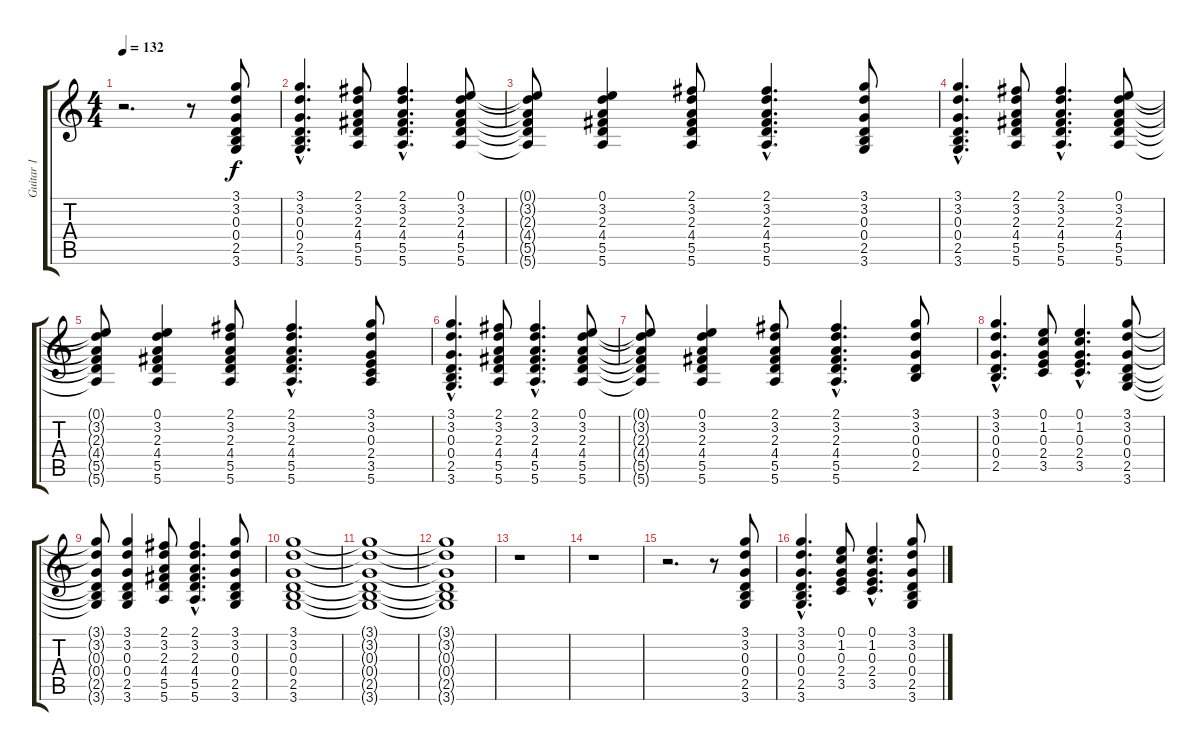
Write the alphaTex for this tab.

\track ("Guitar 1" "Guitar 1") {instrument electricguitarjazz}
\staff {score tabs}
\tuning (E4 B3 G3 D3 A2 E2) {hide}
\ts (4 4)
\tempo 132
\clef g2
\ks c
r.2{d dy f instrument electricguitarjazz} r.8 (3.1 3.2 0.3 0.4 2.5 3.6).8 |
(3.1{hac} 3.2{hac} 0.3{hac} 0.4{hac} 2.5{hac} 3.6{hac}).4{d} (2.1 3.2 2.3 4.4 5.5 5.6).8 (2.1{hac} 3.2{hac} 2.3{hac} 4.4{hac} 5.5{hac} 5.6{hac}).4{d} (0.1 3.2 2.3 4.4 5.5 5.6).8 |
(0.1{t} 3.2{t} 2.3{t} 4.4{t} 5.5{t} 5.6{t}).8 (0.1 3.2 2.3 4.4 5.5 5.6).4 (2.1 3.2 2.3 4.4 5.5 5.6).8 (2.1{hac} 3.2{hac} 2.3{hac} 4.4{hac} 5.5{hac} 5.6{hac}).4{d} (3.1 3.2 0.3 0.4 2.5 3.6).8 |
(3.1{hac} 3.2{hac} 0.3{hac} 0.4{hac} 2.5{hac} 3.6{hac}).4{d} (2.1 3.2 2.3 4.4 5.5 5.6).8 (2.1{hac} 3.2{hac} 2.3{hac} 4.4{hac} 5.5{hac} 5.6{hac}).4{d} (0.1 3.2 2.3 4.4 5.5 5.6).8 |
(0.1{t} 3.2{t} 2.3{t} 4.4{t} 5.5{t} 5.6{t}).8 (0.1 3.2 2.3 4.4 5.5 5.6).4 (2.1 3.2 2.3 4.4 5.5 5.6).8 (2.1{hac} 3.2{hac} 2.3{hac} 4.4{hac} 5.5{hac} 5.6{hac}).4{d} (3.1 3.2 0.3 2.4 3.5 5.6).8 |
(3.1{hac} 3.2{hac} 0.3{hac} 0.4{hac} 2.5{hac} 3.6{hac}).4{d} (2.1 3.2 2.3 4.4 5.5 5.6).8 (2.1{hac} 3.2{hac} 2.3{hac} 4.4{hac} 5.5{hac} 5.6{hac}).4{d} (0.1 3.2 2.3 4.4 5.5 5.6).8 |
(0.1{t} 3.2{t} 2.3{t} 4.4{t} 5.5{t} 5.6{t}).8 (0.1 3.2 2.3 4.4 5.5 5.6).4 (2.1 3.2 2.3 4.4 5.5 5.6).8 (2.1{hac} 3.2{hac} 2.3{hac} 4.4{hac} 5.5{hac} 5.6{hac}).4{d} (3.1 3.2 0.3 0.4 2.5).8 |
(3.1{hac} 3.2{hac} 0.3{hac} 0.4{hac} 2.5{hac}).4{d} (0.1 1.2 0.3 2.4 3.5).8 (0.1{hac} 1.2{hac} 0.3{hac} 2.4{hac} 3.5{hac}).4{d} (3.1 3.2 0.3 0.4 2.5 3.6).8 |
(3.1{t} 3.2{t} 0.3{t} 0.4{t} 2.5{t} 3.6{t}).8 (3.1 3.2 0.3 0.4 2.5 3.6).4 (2.1 3.2 2.3 4.4 5.5 5.6).8 (2.1{hac} 3.2{hac} 2.3{hac} 4.4{hac} 5.5{hac} 5.6{hac}).4{d} (3.1 3.2 0.3 0.4 2.5 3.6).8 |
(3.1 3.2 0.3 0.4 2.5 3.6).1 |
(3.1{t} 3.2{t} 0.3{t} 0.4{t} 2.5{t} 3.6{t}).1 |
(3.1{t} 3.2{t} 0.3{t} 0.4{t} 2.5{t} 3.6{t}).1 |
r.1 |
r.1 |
r.2{d} r.8 (3.1 3.2 0.3 0.4 2.5 3.6).8 |
(3.1{hac} 3.2{hac} 0.3{hac} 0.4{hac} 2.5{hac} 3.6{hac}).4{d} (0.1 1.2 0.3 2.4 3.5).8 (0.1{hac} 1.2{hac} 0.3{hac} 2.4{hac} 3.5{hac}).4{d} (3.1 3.2 0.3 0.4 2.5 3.6).8
